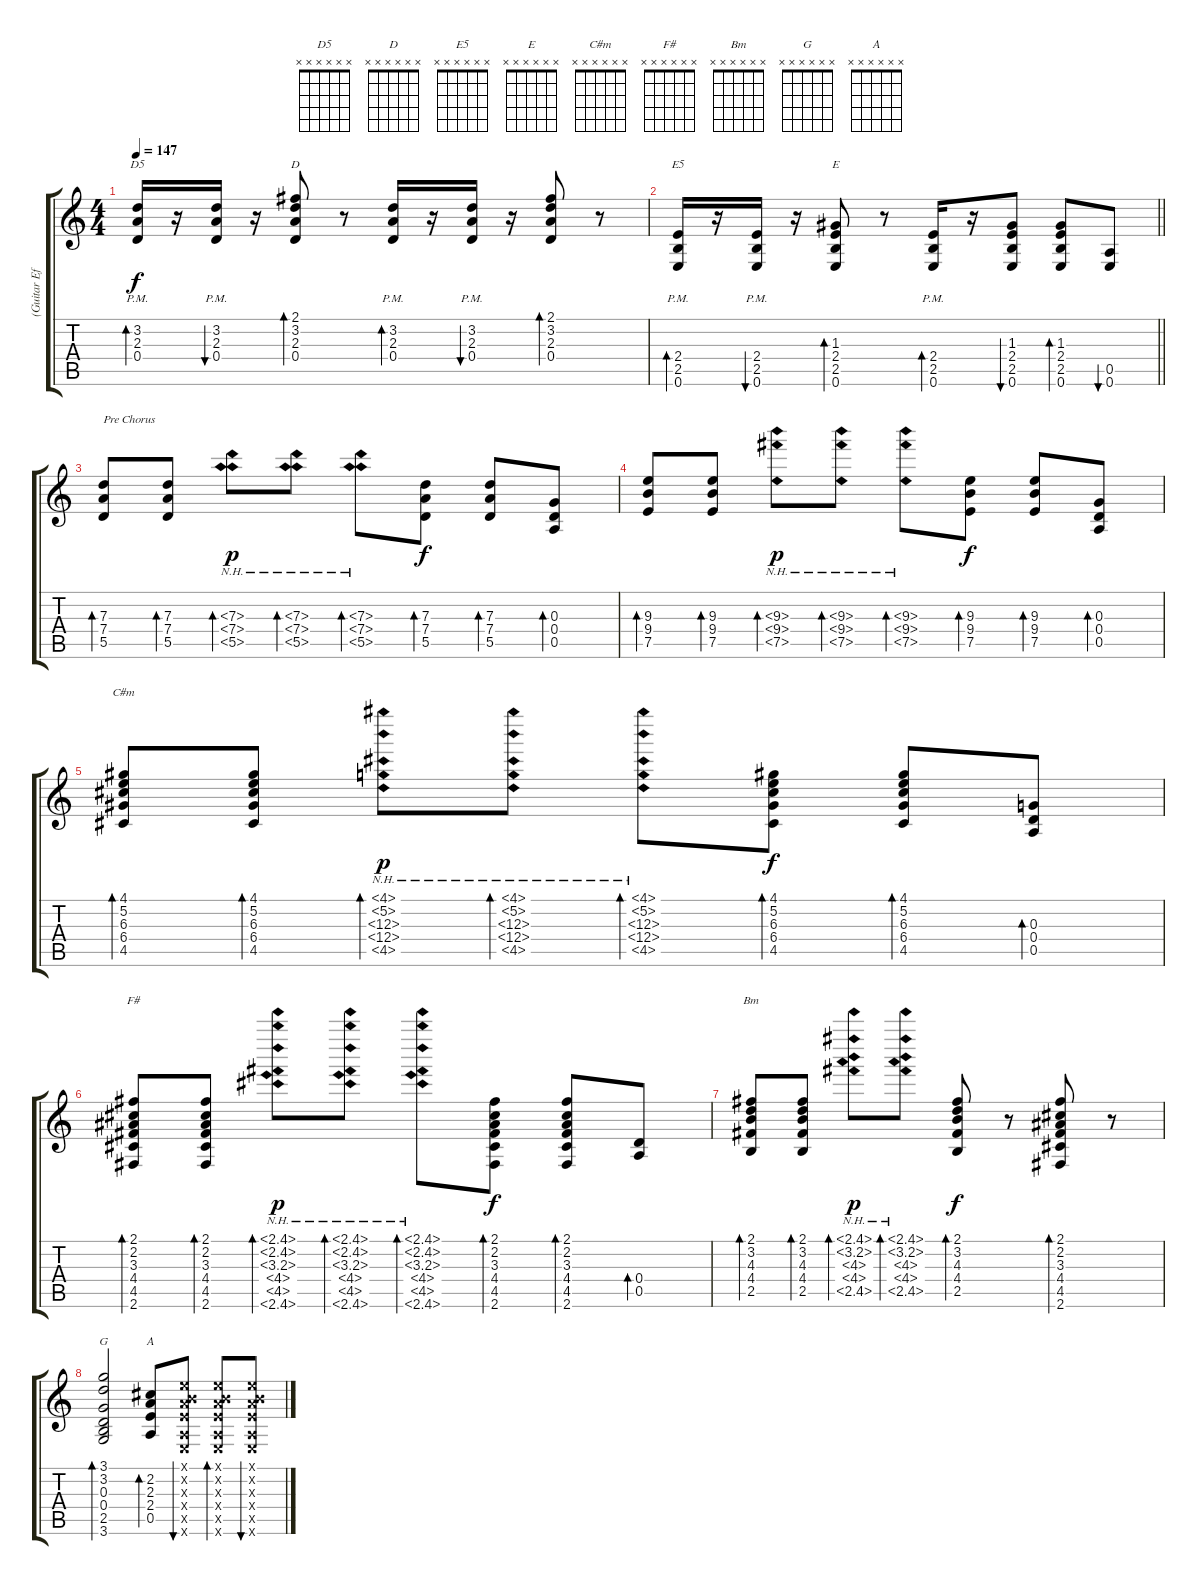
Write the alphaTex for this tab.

\track ("(Guitar Effects)" "(Guitar Ef") {instrument overdrivenguitar}
\staff {score tabs}
\tuning (E4 B3 G3 D3 A2 E2) {hide}
\chord ("D5" x x x x x x)
\chord ("D" x x x x x x)
\chord ("E5" x x x x x x)
\chord ("E" x x x x x x)
\chord ("C#m" x x x x x x)
\chord ("F#" x x x x x x)
\chord ("Bm" x x x x x x)
\chord ("G" x x x x x x)
\chord ("A" x x x x x x)
\ts (4 4)
\tempo 147
\clef g2
\ks c
(3.2{pm} 2.3{pm} 0.4{pm}).16{bd 30 ch "D5" dy f} r.16 (3.2{pm} 2.3{pm} 0.4{pm}).16{bu 30} r.16 (2.1 3.2 2.3 0.4).8{bd 30 ch "D"} r.8 (3.2{pm} 2.3{pm} 0.4{pm}).16{bd 30} r.16 (3.2{pm} 2.3{pm} 0.4{pm}).16{bu 30} r.16 (2.1 3.2 2.3 0.4).8{bd 30} r.8 |
\barLineRight lightlight
(2.4{pm} 2.5{pm} 0.6{pm}).16{bd 30 ch "E5"} r.16 (2.4{pm} 2.5{pm} 0.6{pm}).16{bu 30} r.16 (1.3 2.4 2.5 0.6).8{bd 30 ch "E"} r.8 (2.4{pm} 2.5{pm} 0.6{pm}).16{bd 30} r.16 (1.3 2.4 2.5 0.6).8{bu 30} (1.3 2.4 2.5 0.6).8{bd 30} (0.5 0.6).8{bu 30} |
(7.3 7.4 5.5).8{bd 30 txt "Pre Chorus"} (7.3 7.4 5.5).8{bd 30} (7.3{nh} 7.4{nh} 5.5{nh}).8{bd 30 dy p} (7.3{nh} 7.4{nh} 5.5{nh}).8{bd 30} (7.3{nh} 7.4{nh} 5.5{nh}).8{bd 30} (7.3 7.4 5.5).8{bd 30 dy f} (7.3 7.4 5.5).8{bd 30} (0.3 0.4 0.5).8{bd 30} |
(9.3 9.4 7.5).8{bd 30} (9.3 9.4 7.5).8{bd 30} (9.3{nh} 9.4{nh} 7.5{nh}).8{bd 30 dy p} (9.3{nh} 9.4{nh} 7.5{nh}).8{bd 30} (9.3{nh} 9.4{nh} 7.5{nh}).8{bd 30} (9.3 9.4 7.5).8{bd 30 dy f} (9.3 9.4 7.5).8{bd 30} (0.3 0.4 0.5).8{bd 30} |
(4.1 5.2 6.3 6.4 4.5).8{bd 30 ch "C#m"} (4.1 5.2 6.3 6.4 4.5).8{bd 30} (4.1{nh} 5.2{nh} 6.3{nh} 6.4{nh} 4.5{nh}).8{bd 30 dy p} (4.1{nh} 5.2{nh} 6.3{nh} 6.4{nh} 4.5{nh}).8{bd 30} (4.1{nh} 5.2{nh} 6.3{nh} 6.4{nh} 4.5{nh}).8{bd 30} (4.1 5.2 6.3 6.4 4.5).8{bd 30 dy f} (4.1 5.2 6.3 6.4 4.5).8{bd 30} (0.3 0.4 0.5).8{bd 30} |
(2.1 2.2 3.3 4.4 4.5 2.6).8{bd 30 ch "F#"} (2.1 2.2 3.3 4.4 4.5 2.6).8{bd 30} (2.1{nh} 2.2{nh} 3.3{nh} 4.4{nh} 4.5{nh} 2.6{nh}).8{bd 30 dy p} (2.1{nh} 2.2{nh} 3.3{nh} 4.4{nh} 4.5{nh} 2.6{nh}).8{bd 30} (2.1{nh} 2.2{nh} 3.3{nh} 4.4{nh} 4.5{nh} 2.6{nh}).8{bd 30} (2.1 2.2 3.3 4.4 4.5 2.6).8{bd 30 dy f} (2.1 2.2 3.3 4.4 4.5 2.6).8{bd 30} (0.4 0.5).8{bd 30} |
(2.1 3.2 4.3 4.4 2.5).8{bd 30 ch "Bm"} (2.1 3.2 4.3 4.4 2.5).8{bd 30} (2.1{nh} 3.2{nh} 4.3{nh} 4.4{nh} 2.5{nh}).8{bd 30 dy p} (2.1{nh} 3.2{nh} 4.3{nh} 4.4{nh} 2.5{nh}).8{bd 30} (2.1 3.2 4.3 4.4 2.5).8{bd 30 dy f} r.8 (2.1 2.2 3.3 4.4 4.5 2.6).8{bd 30} r.8 |
(3.1 3.2 0.3 0.4 2.5 3.6).2{bd 30 ch "G"} (2.2 2.3 2.4 0.5).8{bd 30 ch "A"} (0.1{x} 0.2{x} 2.3{x} 2.4{x} 0.5{x} 0.6{x}).8{bu 30} (0.1{x} 0.2{x} 2.3{x} 2.4{x} 0.5{x} 0.6{x}).8{bd 30} (0.1{x} 0.2{x} 2.3{x} 2.4{x} 0.5{x} 0.6{x}).8{bu 30}
